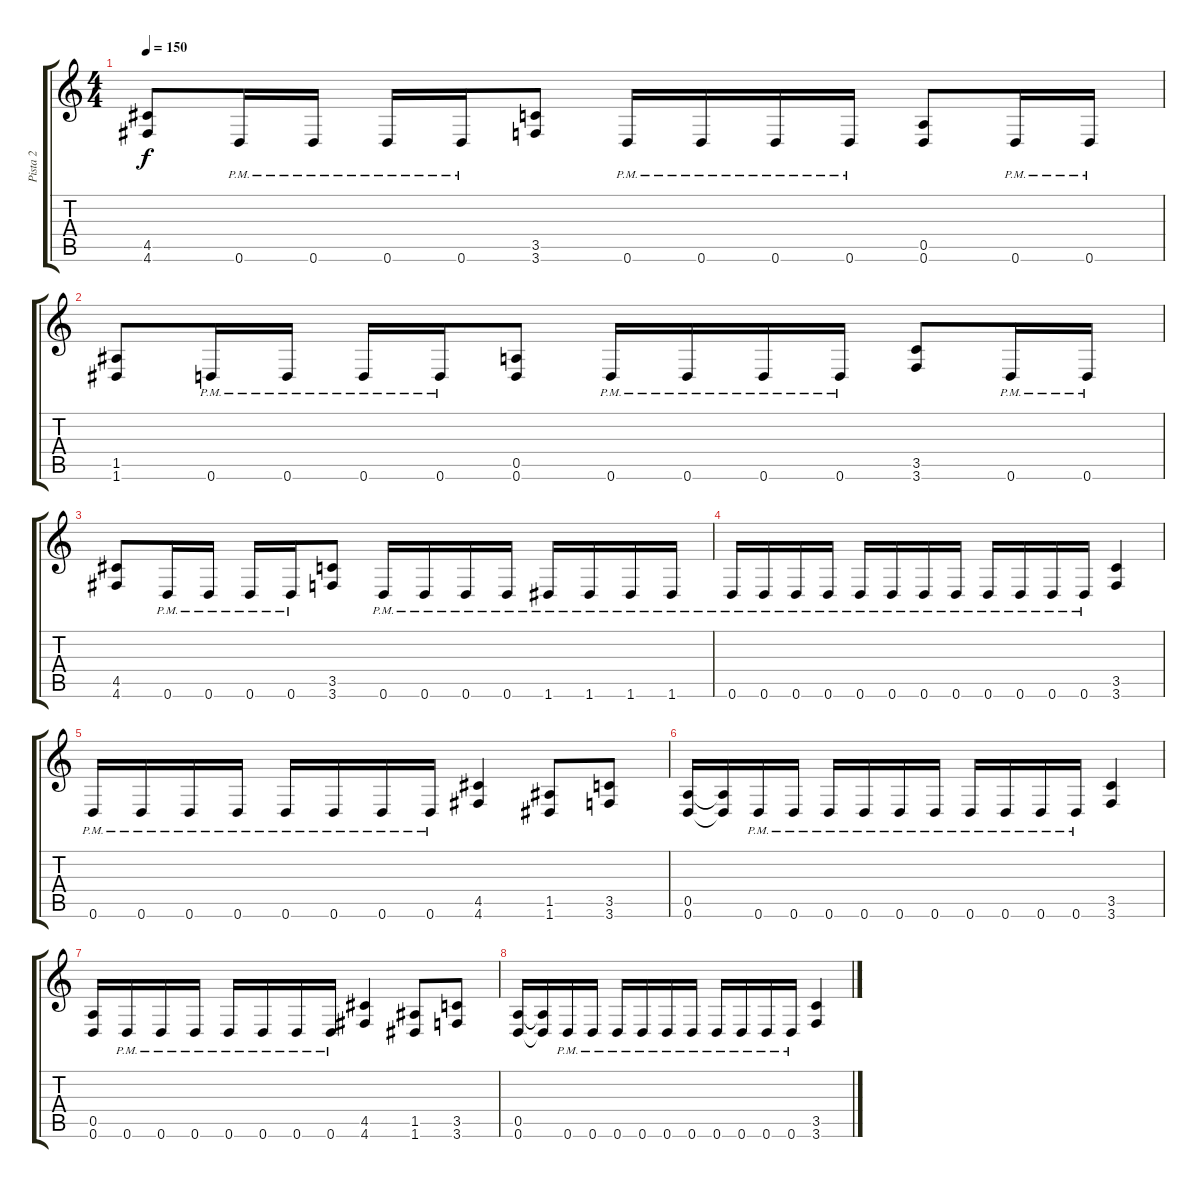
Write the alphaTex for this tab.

\track ("Pista 2" "Pista 2") {instrument distortionguitar}
\staff {score tabs}
\tuning (E4 B3 G3 D3 A2 D2) {hide}
\ts (4 4)
\tempo 150
\clef g2
\ks c
(4.5 4.6).8{dy f} 0.6{pm}.16 0.6{pm}.16 0.6{pm}.16 0.6{pm}.16 (3.5 3.6).8 0.6{pm}.16 0.6{pm}.16 0.6{pm}.16 0.6{pm}.16 (0.5 0.6).8 0.6{pm}.16 0.6{pm}.16 |
(1.5 1.6).8 0.6{pm}.16 0.6{pm}.16 0.6{pm}.16 0.6{pm}.16 (0.5 0.6).8 0.6{pm}.16 0.6{pm}.16 0.6{pm}.16 0.6{pm}.16 (3.5 3.6).8 0.6{pm}.16 0.6{pm}.16 |
(4.5 4.6).8 0.6{pm}.16 0.6{pm}.16 0.6{pm}.16 0.6{pm}.16 (3.5 3.6).8 0.6{pm}.16 0.6{pm}.16 0.6{pm}.16 0.6{pm}.16 1.6{pm}.16 1.6{pm}.16 1.6{pm}.16 1.6{pm}.16 |
0.6{pm}.16 0.6{pm}.16 0.6{pm}.16 0.6{pm}.16 0.6{pm}.16 0.6{pm}.16 0.6{pm}.16 0.6{pm}.16 0.6{pm}.16 0.6{pm}.16 0.6{pm}.16 0.6{pm}.16 (3.5 3.6).4 |
0.6{pm}.16 0.6{pm}.16 0.6{pm}.16 0.6{pm}.16 0.6{pm}.16 0.6{pm}.16 0.6{pm}.16 0.6{pm}.16 (4.5 4.6).4 (1.5 1.6).8 (3.5 3.6).8 |
(0.5 0.6).16 (0.5{t} 0.6{t}).16 0.6{pm}.16 0.6{pm}.16 0.6{pm}.16 0.6{pm}.16 0.6{pm}.16 0.6{pm}.16 0.6{pm}.16 0.6{pm}.16 0.6{pm}.16 0.6{pm}.16 (3.5 3.6).4 |
(0.5 0.6).16 0.6{pm}.16 0.6{pm}.16 0.6{pm}.16 0.6{pm}.16 0.6{pm}.16 0.6{pm}.16 0.6{pm}.16 (4.5 4.6).4 (1.5 1.6).8 (3.5 3.6).8 |
(0.5 0.6).16 (0.5{t} 0.6{t}).16 0.6{pm}.16 0.6{pm}.16 0.6{pm}.16 0.6{pm}.16 0.6{pm}.16 0.6{pm}.16 0.6{pm}.16 0.6{pm}.16 0.6{pm}.16 0.6{pm}.16 (3.5 3.6).4
